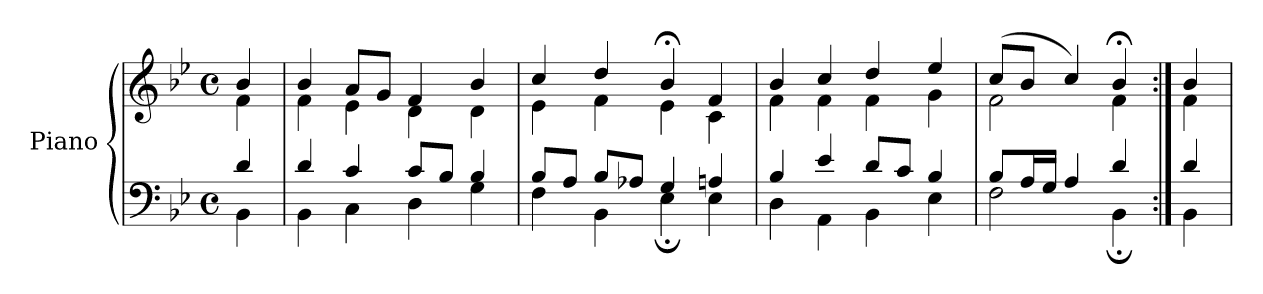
**kern	**kern
*part1	*part1
*staff2	*staff1
*I"Piano	*
*I'Pno	*
*clefF4	*clefG2
*k[b-e-]	*k[b-e-]
*M4/4	*M4/4
*met(c)	*met(c)
=1	=1
*^	*^
4d/	4BB-\	4b-/	4f\
=2	=2	=2	=2
4d/	4BB-\	4b-/	4f\
4c/	4C\	8a/L	4e-\
.	.	8g/J	.
8c/L	4D\	4f/	4d\
8B-/J	.	.	.
4B-/	4G\	4b-/	4d\
=3	=3	=3	=3
8B-/L	4F\	4cc/	4e-\
8A/J	.	.	.
8B-/L	4BB-\	4dd/	4f\
8A-X/J	.	.	.
4G/	4E-;\	4b-;</	4e-\
4An/	4E-\	4f/	4c\
=4	=4	=4	=4
4B-/	4D\	4b-/	4f\
4e-/	4AA\	4cc/	4f\
8d/L	4BB-\	4dd/	4f\
8c/J	.	.	.
4B-/	4E-\	4ee-/	4g\
=5	=5	=5	=5
8B-/L	2F\	(>8cc/L	2f\
16A/L	.	8b-/J	.
16G/JJ	.	.	.
4A/	.	4cc/)	.
4d/	4BB-;\	4b-;</	4f\
=6:|!	=6:|!	=6:|!	=6:|!
4d/	4BB-\	4b-/	4f\
*v	*v	*	*
*	*v	*v
=	=
*-	*-
